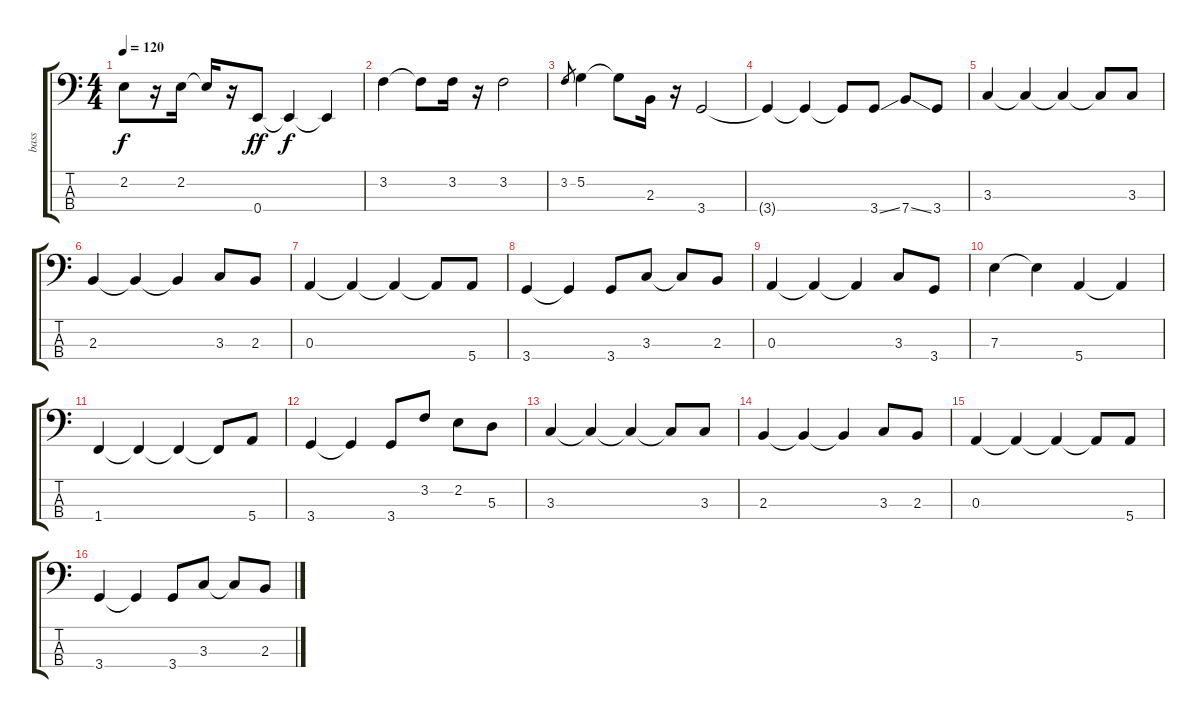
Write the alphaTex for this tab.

\track ("bass" "bass") {instrument electricbassfinger}
\staff {score tabs}
\tuning (G2 D2 A1 E1) {hide}
\ts (4 4)
\tempo 120
\clef f4
\ks c
2.2.8{dy f} r.16 2.2.16 2.2{t}.16 r.16 0.4.8{dy ff} 0.4{t}.4{dy f} 0.4{t}.4 |
3.2.4 3.2{t}.8 3.2.16 r.16 3.2.2 |
3.2.8{gr} 5.2.4 5.2{t}.8 2.3.16 r.16 3.4.2 |
3.4{t}.4 3.4{t}.4 3.4{t}.8 3.4{ss}.8 7.4{ss}.8 3.4.8 |
3.3.4 3.3{t}.4 3.3{t}.4 3.3{t}.8 3.3.8 |
2.3.4 2.3{t}.4 2.3{t}.4 3.3.8 2.3.8 |
0.3.4 0.3{t}.4 0.3{t}.4 0.3{t}.8 5.4.8 |
3.4.4 3.4{t}.4 3.4.8 3.3.8 3.3{t}.8 2.3.8 |
0.3.4 0.3{t}.4 0.3{t}.4 3.3.8 3.4.8 |
7.3.4 7.3{t}.4 5.4.4 5.4{t}.4 |
1.4.4 1.4{t}.4 1.4{t}.4 1.4{t}.8 5.4.8 |
3.4.4 3.4{t}.4 3.4.8 3.2.8 2.2.8 5.3.8 |
3.3.4 3.3{t}.4 3.3{t}.4 3.3{t}.8 3.3.8 |
2.3.4 2.3{t}.4 2.3{t}.4 3.3.8 2.3.8 |
0.3.4 0.3{t}.4 0.3{t}.4 0.3{t}.8 5.4.8 |
3.4.4 3.4{t}.4 3.4.8 3.3.8 3.3{t}.8 2.3.8
